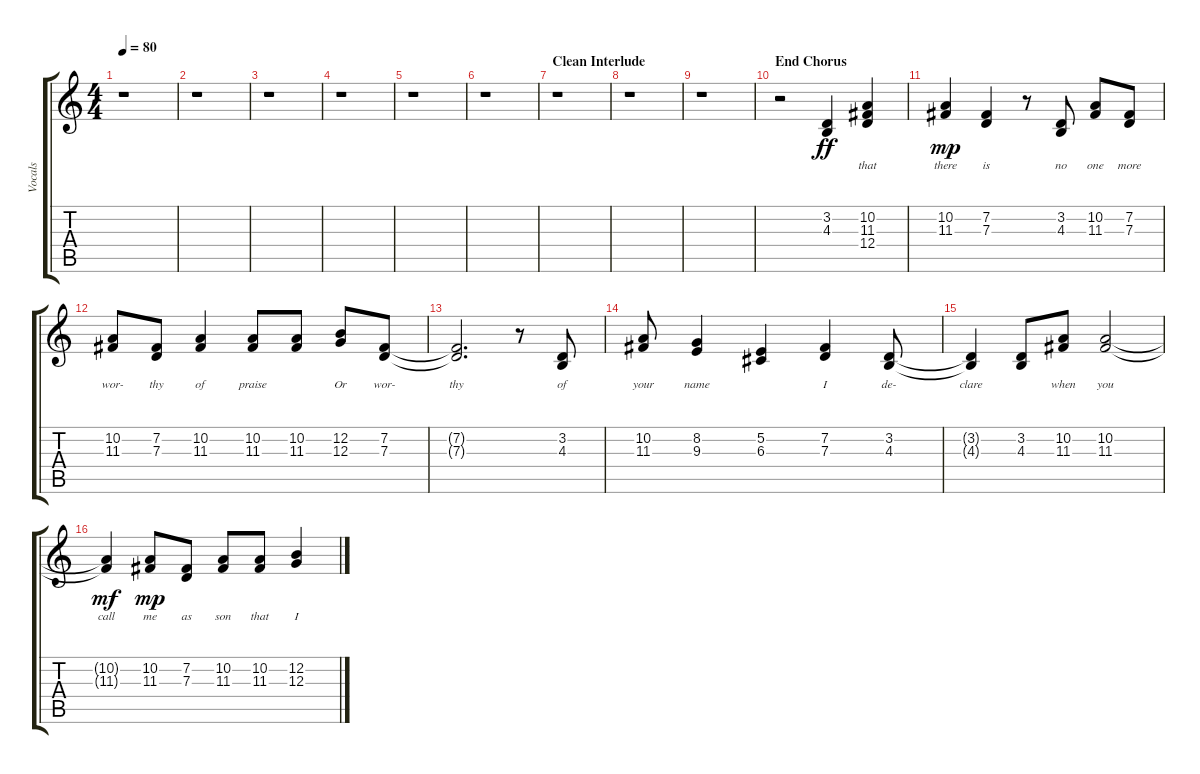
\track ("Vocals" "Vocals") {instrument cello}
\staff {score tabs}
\tuning (E4 B3 G3 D3 A2 E2) {hide}
\ts (4 4)
\tempo 80
\clef g2
\ks c
r.1{dy mp} |
r.1 |
r.1 |
r.1 |
r.1 |
r.1 |
\section ("" "Clean Interlude")
r.1 |
r.1 |
r.1 |
\section ("" "End Chorus")
r.2 (3.2 4.3).4{lyrics (0 "") lyrics (1 "") lyrics (2 "") lyrics (3 "") lyrics (4 "") dy ff} (10.2 11.3 12.4).4{lyrics (0 "that") lyrics (1 "") lyrics (2 "") lyrics (3 "") lyrics (4 "")} |
(10.2 11.3).4{lyrics (0 "there") lyrics (1 "") lyrics (2 "") lyrics (3 "") lyrics (4 "") dy mp} (7.2 7.3).4{lyrics (0 "is") lyrics (1 "") lyrics (2 "") lyrics (3 "") lyrics (4 "")} r.8 (3.2 4.3).8{lyrics (0 "no") lyrics (1 "") lyrics (2 "") lyrics (3 "") lyrics (4 "")} (10.2 11.3).8{lyrics (0 "one") lyrics (1 "") lyrics (2 "") lyrics (3 "") lyrics (4 "")} (7.2 7.3).8{lyrics (0 "more") lyrics (1 "") lyrics (2 "") lyrics (3 "") lyrics (4 "")} |
(10.2 11.3).8{lyrics (0 "wor-") lyrics (1 "") lyrics (2 "") lyrics (3 "") lyrics (4 "")} (7.2 7.3).8{lyrics (0 "thy") lyrics (1 "") lyrics (2 "") lyrics (3 "") lyrics (4 "")} (10.2 11.3).4{lyrics (0 "of") lyrics (1 "") lyrics (2 "") lyrics (3 "") lyrics (4 "")} (10.2 11.3).8{lyrics (0 "praise") lyrics (1 "") lyrics (2 "") lyrics (3 "") lyrics (4 "")} (10.2 11.3).8{lyrics (0 "") lyrics (1 "") lyrics (2 "") lyrics (3 "") lyrics (4 "")} (12.2 12.3).8{lyrics (0 "Or") lyrics (1 "") lyrics (2 "") lyrics (3 "") lyrics (4 "")} (7.2 7.3).8{lyrics (0 "wor-") lyrics (1 "") lyrics (2 "") lyrics (3 "") lyrics (4 "")} |
(7.2{t} 7.3{t}).2{d lyrics (0 "thy") lyrics (1 "") lyrics (2 "") lyrics (3 "") lyrics (4 "")} r.8 (3.2 4.3).8{lyrics (0 "of") lyrics (1 "") lyrics (2 "") lyrics (3 "") lyrics (4 "")} |
(10.2 11.3).8{lyrics (0 "your") lyrics (1 "") lyrics (2 "") lyrics (3 "") lyrics (4 "")} (8.2 9.3).4{lyrics (0 "name") lyrics (1 "") lyrics (2 "") lyrics (3 "") lyrics (4 "")} (5.2 6.3).4{lyrics (0 "") lyrics (1 "") lyrics (2 "") lyrics (3 "") lyrics (4 "")} (7.2 7.3).4{lyrics (0 "I") lyrics (1 "") lyrics (2 "") lyrics (3 "") lyrics (4 "")} (3.2 4.3).8{lyrics (0 "de-") lyrics (1 "") lyrics (2 "") lyrics (3 "") lyrics (4 "")} |
(3.2{t} 4.3{t}).4{lyrics (0 "clare") lyrics (1 "") lyrics (2 "") lyrics (3 "") lyrics (4 "")} (3.2 4.3).8{lyrics (0 "") lyrics (1 "") lyrics (2 "") lyrics (3 "") lyrics (4 "")} (10.2 11.3).8{lyrics (0 "when") lyrics (1 "") lyrics (2 "") lyrics (3 "") lyrics (4 "")} (10.2 11.3).2{lyrics (0 "you") lyrics (1 "") lyrics (2 "") lyrics (3 "") lyrics (4 "")} |
(10.2{t} 11.3{t}).4{lyrics (0 "call") lyrics (1 "") lyrics (2 "") lyrics (3 "") lyrics (4 "") dy mf} (10.2 11.3).8{lyrics (0 "me") lyrics (1 "") lyrics (2 "") lyrics (3 "") lyrics (4 "") dy mp} (7.2 7.3).8{lyrics (0 "as") lyrics (1 "") lyrics (2 "") lyrics (3 "") lyrics (4 "")} (10.2 11.3).8{lyrics (0 "son") lyrics (1 "") lyrics (2 "") lyrics (3 "") lyrics (4 "")} (10.2 11.3).8{lyrics (0 "that") lyrics (1 "") lyrics (2 "") lyrics (3 "") lyrics (4 "")} (12.2 12.3).4{lyrics (0 "I") lyrics (1 "") lyrics (2 "") lyrics (3 "") lyrics (4 "")}
